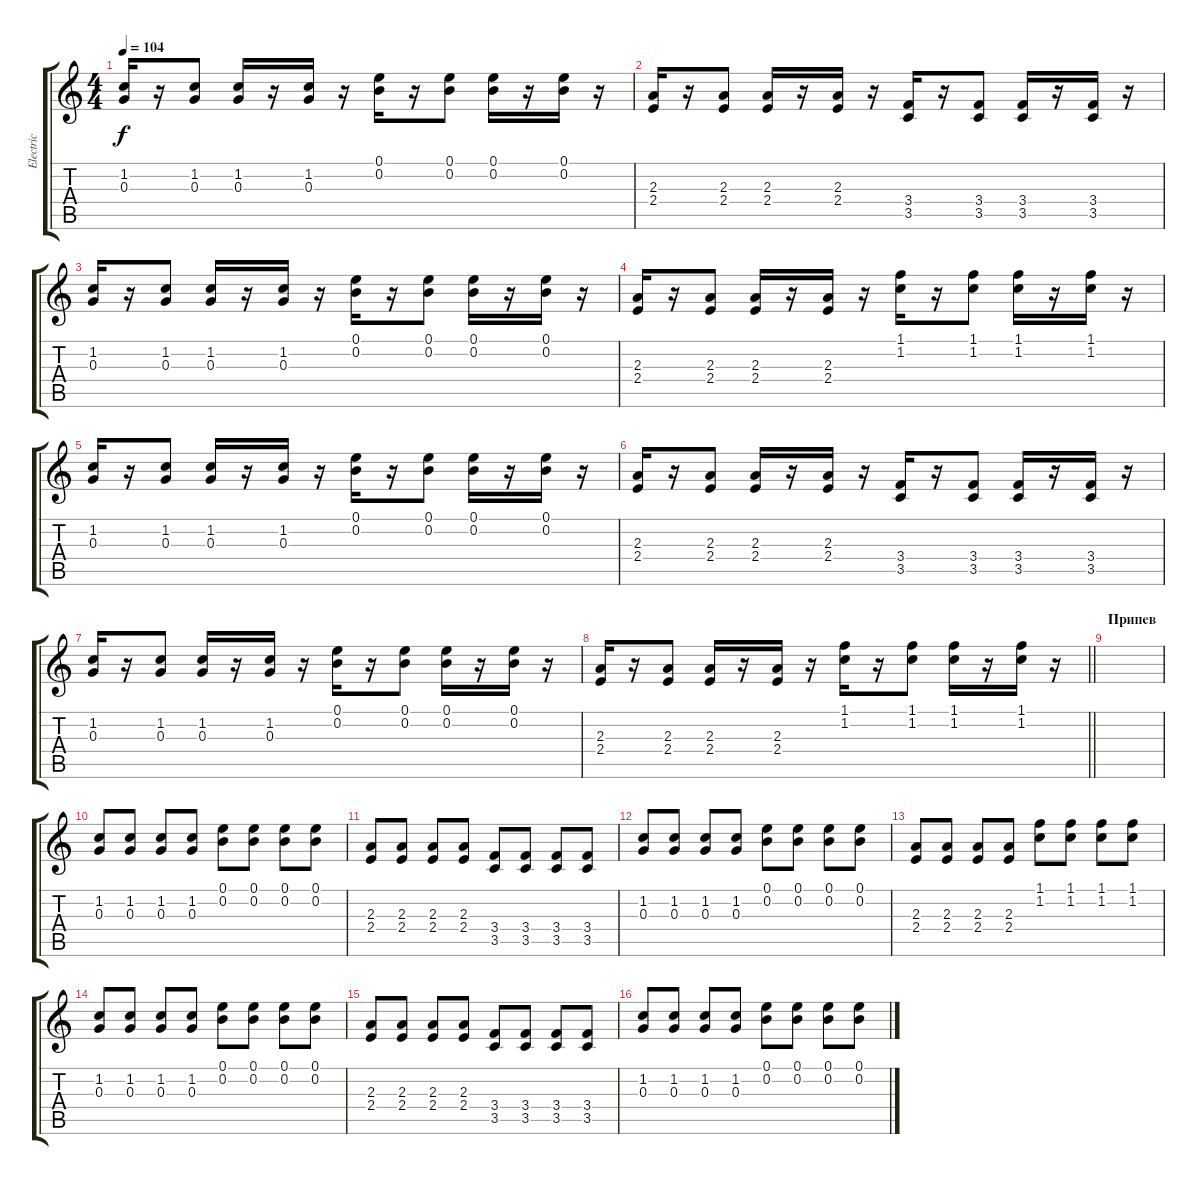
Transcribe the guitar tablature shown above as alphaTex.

\track ("Electric" "Electric") {instrument electricguitarmuted}
\staff {score tabs}
\tuning (E4 B3 G3 D3 A2 E2) {hide}
\ts (4 4)
\tempo 104
\clef g2
\ks c
(1.2 0.3).16{dy f} r.16 (1.2 0.3).8 (1.2 0.3).16 r.16 (1.2 0.3).16 r.16 (0.1 0.2).16 r.16 (0.1 0.2).8 (0.1 0.2).16 r.16 (0.1 0.2).16 r.16 |
(2.3 2.4).16 r.16 (2.3 2.4).8 (2.3 2.4).16 r.16 (2.3 2.4).16 r.16 (3.4 3.5).16 r.16 (3.4 3.5).8 (3.4 3.5).16 r.16 (3.4 3.5).16 r.16 |
(1.2 0.3).16 r.16 (1.2 0.3).8 (1.2 0.3).16 r.16 (1.2 0.3).16 r.16 (0.1 0.2).16 r.16 (0.1 0.2).8 (0.1 0.2).16 r.16 (0.1 0.2).16 r.16 |
(2.3 2.4).16 r.16 (2.3 2.4).8 (2.3 2.4).16 r.16 (2.3 2.4).16 r.16 (1.1 1.2).16 r.16 (1.1 1.2).8 (1.1 1.2).16 r.16 (1.1 1.2).16 r.16 |
(1.2 0.3).16 r.16 (1.2 0.3).8 (1.2 0.3).16 r.16 (1.2 0.3).16 r.16 (0.1 0.2).16 r.16 (0.1 0.2).8 (0.1 0.2).16 r.16 (0.1 0.2).16 r.16 |
(2.3 2.4).16 r.16 (2.3 2.4).8 (2.3 2.4).16 r.16 (2.3 2.4).16 r.16 (3.4 3.5).16 r.16 (3.4 3.5).8 (3.4 3.5).16 r.16 (3.4 3.5).16 r.16 |
(1.2 0.3).16 r.16 (1.2 0.3).8 (1.2 0.3).16 r.16 (1.2 0.3).16 r.16 (0.1 0.2).16 r.16 (0.1 0.2).8 (0.1 0.2).16 r.16 (0.1 0.2).16 r.16 |
\barLineRight lightlight
(2.3 2.4).16 r.16 (2.3 2.4).8 (2.3 2.4).16 r.16 (2.3 2.4).16 r.16 (1.1 1.2).16 r.16 (1.1 1.2).8 (1.1 1.2).16 r.16 (1.1 1.2).16 r.16 |
\section ("" "Припев")
|
(1.2 0.3).8 (1.2 0.3).8 (1.2 0.3).8 (1.2 0.3).8 (0.1 0.2).8 (0.1 0.2).8 (0.1 0.2).8 (0.1 0.2).8 |
(2.3 2.4).8 (2.3 2.4).8 (2.3 2.4).8 (2.3 2.4).8 (3.4 3.5).8 (3.4 3.5).8 (3.4 3.5).8 (3.4 3.5).8 |
(1.2 0.3).8 (1.2 0.3).8 (1.2 0.3).8 (1.2 0.3).8 (0.1 0.2).8 (0.1 0.2).8 (0.1 0.2).8 (0.1 0.2).8 |
(2.3 2.4).8 (2.3 2.4).8 (2.3 2.4).8 (2.3 2.4).8 (1.1 1.2).8 (1.1 1.2).8 (1.1 1.2).8 (1.1 1.2).8 |
(1.2 0.3).8 (1.2 0.3).8 (1.2 0.3).8 (1.2 0.3).8 (0.1 0.2).8 (0.1 0.2).8 (0.1 0.2).8 (0.1 0.2).8 |
(2.3 2.4).8 (2.3 2.4).8 (2.3 2.4).8 (2.3 2.4).8 (3.4 3.5).8 (3.4 3.5).8 (3.4 3.5).8 (3.4 3.5).8 |
(1.2 0.3).8 (1.2 0.3).8 (1.2 0.3).8 (1.2 0.3).8 (0.1 0.2).8 (0.1 0.2).8 (0.1 0.2).8 (0.1 0.2).8
